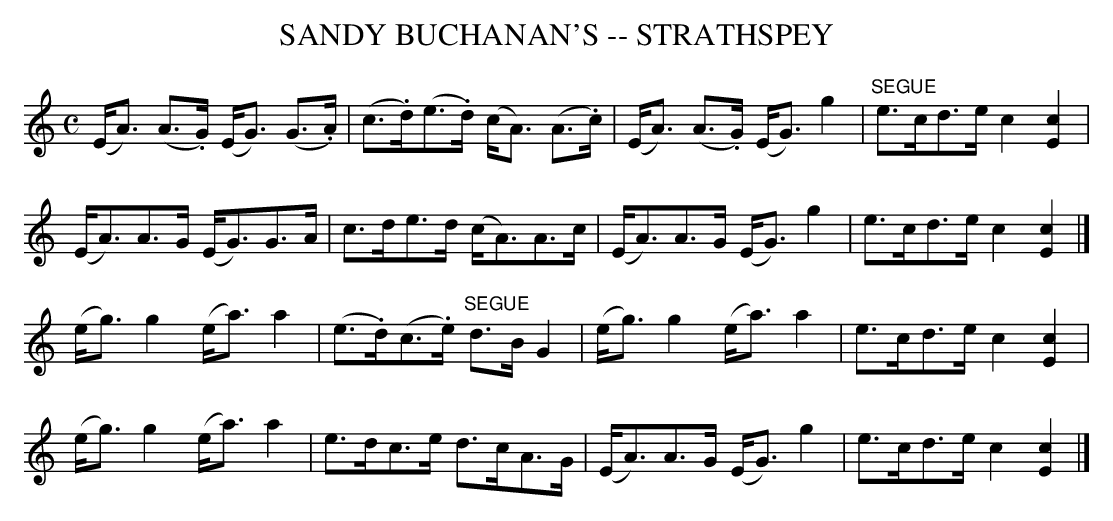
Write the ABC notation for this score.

X:1
T:SANDY BUCHANAN'S -- STRATHSPEY
M:C
L:1/8
K:A Minor
(E<A) (A>.G) (E<G) (G>.A) | (c>.d)(e>.d) (c<A) (A>.c) |\
(E<A) (A>.G) (E<G) g2 | "SEGUE"e>cd>e c2 [E2c2] |
(E<A)A>G (E<G)G>A | c>de>d (c<A)A>c |\
(E<A)A>G (E<G) g2 | e>cd>e c2 [E2c2] |]
(e<g) g2 (e<a) a2 | (e>.d)(c>.e) "SEGUE"d>B G2 |\
(e<g)g2 (e<a)a2 | e>cd>e c2 [E2c2] |
(e<g)g2 (e<a)a2 | e>dc>e d>cA>G |\
(E<A)A>G (E<G)g2 | e>cd>e c2 [E2c2] |]
